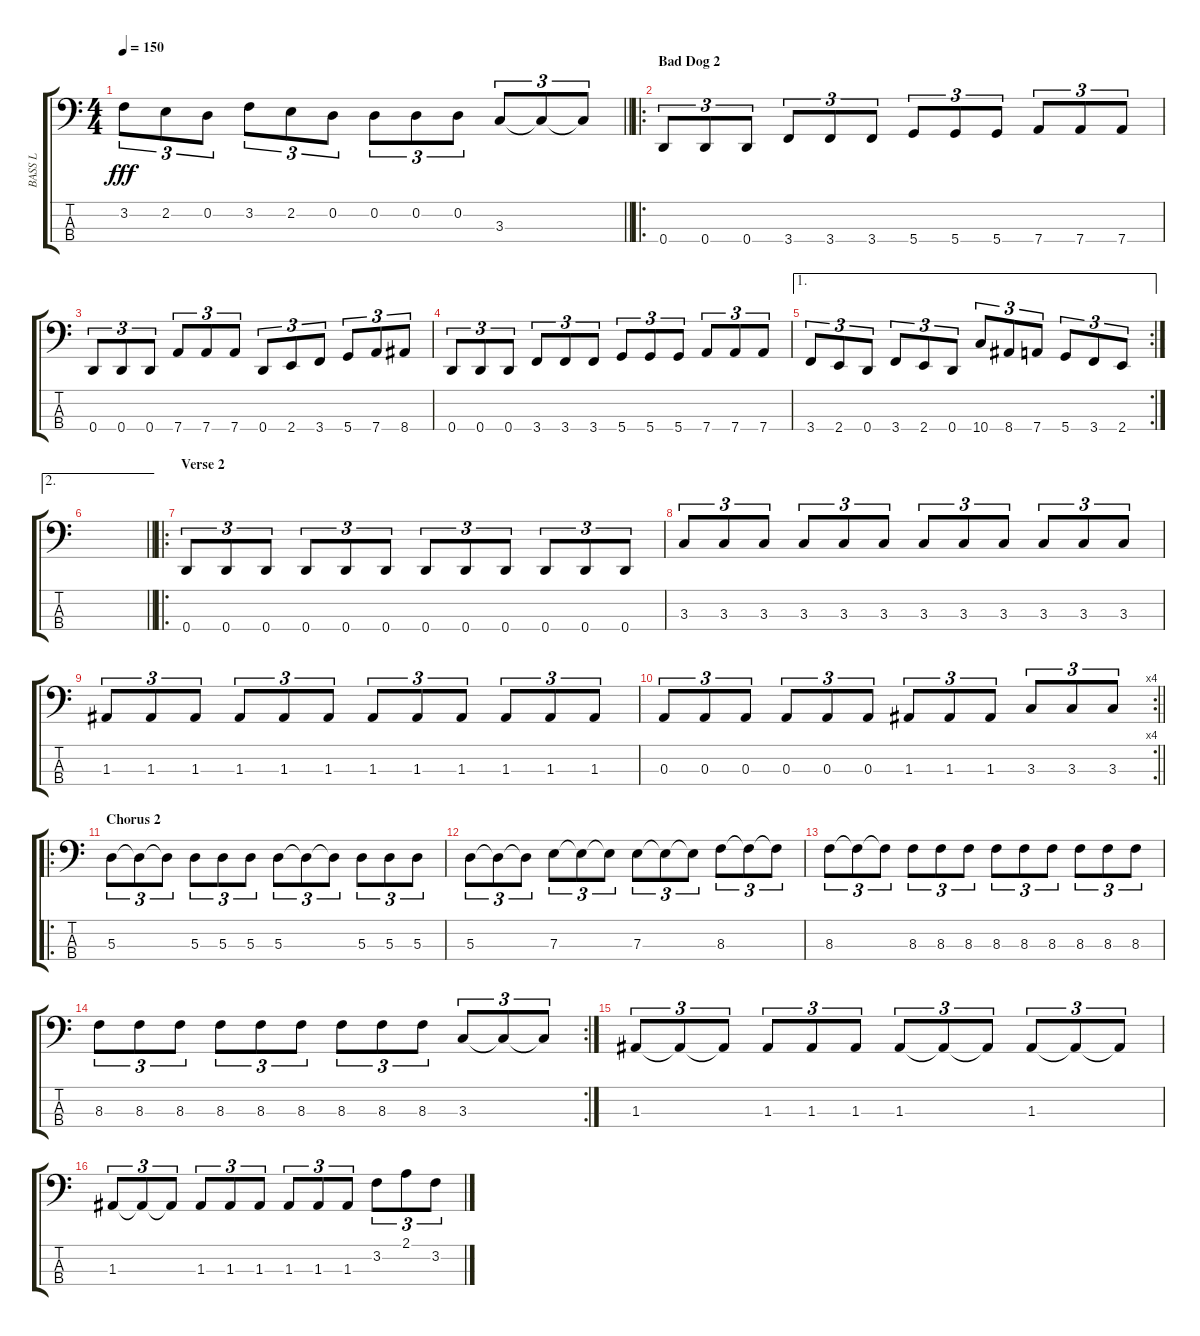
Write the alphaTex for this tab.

\track ("BASS L" "BASS L") {instrument slapbass2}
\staff {score tabs}
\tuning (G2 D2 A1 D1) {hide}
\ts (4 4)
\tempo 150
\clef f4
\barLineRight lightlight
\ks c
3.2.8{tu (3 2) dy fff} 2.2.8{tu (3 2)} 0.2.8{tu (3 2)} 3.2.8{tu (3 2)} 2.2.8{tu (3 2)} 0.2.8{tu (3 2)} 0.2.8{tu (3 2)} 0.2.8{tu (3 2)} 0.2.8{tu (3 2)} 3.3.8{tu (3 2)} 3.3{t}.8{tu (3 2)} 3.3{t}.8{tu (3 2)} |
\ro
\section ("" "Bad Dog 2")
0.4.8{tu (3 2)} 0.4.8{tu (3 2)} 0.4.8{tu (3 2)} 3.4.8{tu (3 2)} 3.4.8{tu (3 2)} 3.4.8{tu (3 2)} 5.4.8{tu (3 2)} 5.4.8{tu (3 2)} 5.4.8{tu (3 2)} 7.4.8{tu (3 2)} 7.4.8{tu (3 2)} 7.4.8{tu (3 2)} |
0.4.8{tu (3 2)} 0.4.8{tu (3 2)} 0.4.8{tu (3 2)} 7.4.8{tu (3 2)} 7.4.8{tu (3 2)} 7.4.8{tu (3 2)} 0.4.8{tu (3 2)} 2.4.8{tu (3 2)} 3.4.8{tu (3 2)} 5.4.8{tu (3 2)} 7.4.8{tu (3 2)} 8.4.8{tu (3 2)} |
0.4.8{tu (3 2)} 0.4.8{tu (3 2)} 0.4.8{tu (3 2)} 3.4.8{tu (3 2)} 3.4.8{tu (3 2)} 3.4.8{tu (3 2)} 5.4.8{tu (3 2)} 5.4.8{tu (3 2)} 5.4.8{tu (3 2)} 7.4.8{tu (3 2)} 7.4.8{tu (3 2)} 7.4.8{tu (3 2)} |
\ae 1
\rc 2
3.4.8{tu (3 2)} 2.4.8{tu (3 2)} 0.4.8{tu (3 2)} 3.4.8{tu (3 2)} 2.4.8{tu (3 2)} 0.4.8{tu (3 2)} 10.4.8{tu (3 2)} 8.4.8{tu (3 2)} 7.4.8{tu (3 2)} 5.4.8{tu (3 2)} 3.4.8{tu (3 2)} 2.4.8{tu (3 2)} |
\ae 2
\barLineRight lightlight
|
\ro
\section ("" "Verse 2")
0.4.8{tu (3 2)} 0.4.8{tu (3 2)} 0.4.8{tu (3 2)} 0.4.8{tu (3 2)} 0.4.8{tu (3 2)} 0.4.8{tu (3 2)} 0.4.8{tu (3 2)} 0.4.8{tu (3 2)} 0.4.8{tu (3 2)} 0.4.8{tu (3 2)} 0.4.8{tu (3 2)} 0.4.8{tu (3 2)} |
3.3.8{tu (3 2)} 3.3.8{tu (3 2)} 3.3.8{tu (3 2)} 3.3.8{tu (3 2)} 3.3.8{tu (3 2)} 3.3.8{tu (3 2)} 3.3.8{tu (3 2)} 3.3.8{tu (3 2)} 3.3.8{tu (3 2)} 3.3.8{tu (3 2)} 3.3.8{tu (3 2)} 3.3.8{tu (3 2)} |
1.3.8{tu (3 2)} 1.3.8{tu (3 2)} 1.3.8{tu (3 2)} 1.3.8{tu (3 2)} 1.3.8{tu (3 2)} 1.3.8{tu (3 2)} 1.3.8{tu (3 2)} 1.3.8{tu (3 2)} 1.3.8{tu (3 2)} 1.3.8{tu (3 2)} 1.3.8{tu (3 2)} 1.3.8{tu (3 2)} |
\rc 4
\barLineRight lightlight
0.3.8{tu (3 2)} 0.3.8{tu (3 2)} 0.3.8{tu (3 2)} 0.3.8{tu (3 2)} 0.3.8{tu (3 2)} 0.3.8{tu (3 2)} 1.3.8{tu (3 2)} 1.3.8{tu (3 2)} 1.3.8{tu (3 2)} 3.3.8{tu (3 2)} 3.3.8{tu (3 2)} 3.3.8{tu (3 2)} |
\ro
\section ("" "Chorus 2")
5.3.8{tu (3 2)} 5.3{t}.8{tu (3 2)} 5.3{t}.8{tu (3 2)} 5.3.8{tu (3 2)} 5.3.8{tu (3 2)} 5.3.8{tu (3 2)} 5.3.8{tu (3 2)} 5.3{t}.8{tu (3 2)} 5.3{t}.8{tu (3 2)} 5.3.8{tu (3 2)} 5.3.8{tu (3 2)} 5.3.8{tu (3 2)} |
5.3.8{tu (3 2)} 5.3{t}.8{tu (3 2)} 5.3{t}.8{tu (3 2)} 7.3.8{tu (3 2)} 7.3{t}.8{tu (3 2)} 7.3{t}.8{tu (3 2)} 7.3.8{tu (3 2)} 7.3{t}.8{tu (3 2)} 7.3{t}.8{tu (3 2)} 8.3.8{tu (3 2)} 8.3{t}.8{tu (3 2)} 8.3{t}.8{tu (3 2)} |
8.3.8{tu (3 2)} 8.3{t}.8{tu (3 2)} 8.3{t}.8{tu (3 2)} 8.3.8{tu (3 2)} 8.3.8{tu (3 2)} 8.3.8{tu (3 2)} 8.3.8{tu (3 2)} 8.3.8{tu (3 2)} 8.3.8{tu (3 2)} 8.3.8{tu (3 2)} 8.3.8{tu (3 2)} 8.3.8{tu (3 2)} |
\rc 2
8.3.8{tu (3 2)} 8.3.8{tu (3 2)} 8.3.8{tu (3 2)} 8.3.8{tu (3 2)} 8.3.8{tu (3 2)} 8.3.8{tu (3 2)} 8.3.8{tu (3 2)} 8.3.8{tu (3 2)} 8.3.8{tu (3 2)} 3.3.8{tu (3 2)} 3.3{t}.8{tu (3 2)} 3.3{t}.8{tu (3 2)} |
1.3.8{tu (3 2)} 1.3{t}.8{tu (3 2)} 1.3{t}.8{tu (3 2)} 1.3.8{tu (3 2)} 1.3.8{tu (3 2)} 1.3.8{tu (3 2)} 1.3.8{tu (3 2)} 1.3{t}.8{tu (3 2)} 1.3{t}.8{tu (3 2)} 1.3.8{tu (3 2)} 1.3{t}.8{tu (3 2)} 1.3{t}.8{tu (3 2)} |
1.3.8{tu (3 2)} 1.3{t}.8{tu (3 2)} 1.3{t}.8{tu (3 2)} 1.3.8{tu (3 2)} 1.3.8{tu (3 2)} 1.3.8{tu (3 2)} 1.3.8{tu (3 2)} 1.3.8{tu (3 2)} 1.3.8{tu (3 2)} 3.2.8{tu (3 2)} 2.1.8{tu (3 2)} 3.2.8{tu (3 2)}
